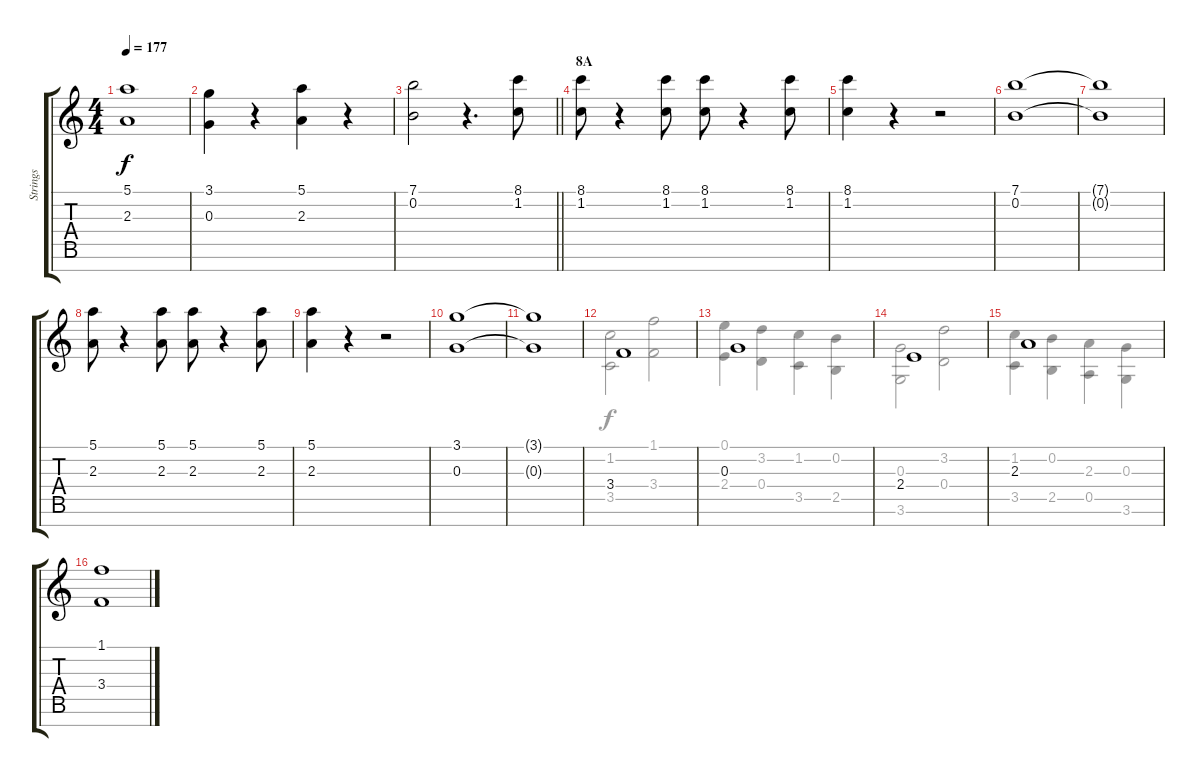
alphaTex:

\track ("Strings" "Strings") {instrument stringensemble1}
\staff {score tabs}
\tuning (E5 B4 G4 D4 A3 E3 B2) {hide}
\voice
\ts (4 4)
\tempo 177
\clef g2
\ks c
(5.1{t} 2.3{t}).1{dy f} |
(3.1 0.3).4 r.4 (5.1 2.3).4 r.4 |
\barLineRight lightlight
(7.1 0.2).2 r.4{d} (8.1 1.2).8 |
\section ("" "8A")
(8.1 1.2).8 r.4 (8.1 1.2).8 (8.1 1.2).8 r.4 (8.1 1.2).8 |
(8.1 1.2).4 r.4 r.2 |
(7.1 0.2).1 |
(7.1{t} 0.2{t}).1 |
(5.1 2.3).8 r.4 (5.1 2.3).8 (5.1 2.3).8 r.4 (5.1 2.3).8 |
(5.1 2.3).4 r.4 r.2 |
(3.1 0.3).1 |
(3.1{t} 0.3{t}).1 |
3.4.1 |
0.3.1 |
2.4.1 |
2.3.1 |
(1.1 3.4).1
\voice
\clef g2
\ottava regular
\simile none
\ks c
|
|
\barLineRight lightlight
|
|
|
|
|
|
|
|
|
(1.2 3.5).2 (1.1 3.4).2 |
(0.1 2.4).4 (3.2 0.4).4 (1.2 3.5).4 (0.2 2.5).4 |
(0.3 3.6).2 (3.2 0.4).2 |
(1.2 3.5).4 (0.2 2.5).4 (2.3 0.5).4 (0.3 3.6).4 |
